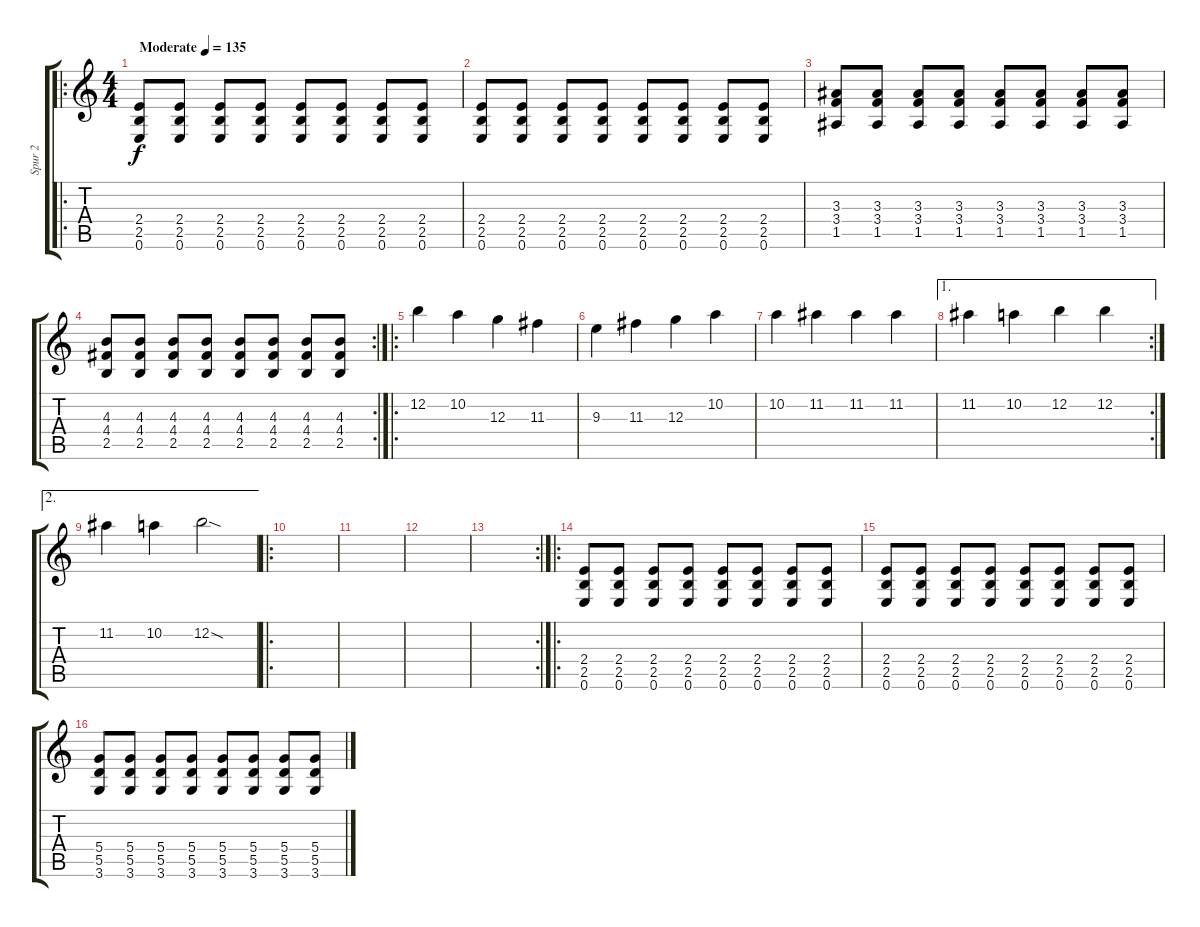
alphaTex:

\track ("Spur 2" "Spur 2") {instrument overdrivenguitar}
\staff {score tabs}
\tuning (E4 B3 G3 D3 A2 E2) {hide}
\ro
\ts (4 4)
\tempo (135 "Moderate")
\clef g2
\ks c
(2.4 2.5 0.6).8{dy f instrument overdrivenguitar} (2.4 2.5 0.6).8 (2.4 2.5 0.6).8 (2.4 2.5 0.6).8 (2.4 2.5 0.6).8 (2.4 2.5 0.6).8 (2.4 2.5 0.6).8 (2.4 2.5 0.6).8 |
(2.4 2.5 0.6).8 (2.4 2.5 0.6).8 (2.4 2.5 0.6).8 (2.4 2.5 0.6).8 (2.4 2.5 0.6).8 (2.4 2.5 0.6).8 (2.4 2.5 0.6).8 (2.4 2.5 0.6).8 |
(3.3 3.4 1.5).8 (3.3 3.4 1.5).8 (3.3 3.4 1.5).8 (3.3 3.4 1.5).8 (3.3 3.4 1.5).8 (3.3 3.4 1.5).8 (3.3 3.4 1.5).8 (3.3 3.4 1.5).8 |
\rc 2
(4.3 4.4 2.5).8 (4.3 4.4 2.5).8 (4.3 4.4 2.5).8 (4.3 4.4 2.5).8 (4.3 4.4 2.5).8 (4.3 4.4 2.5).8 (4.3 4.4 2.5).8 (4.3 4.4 2.5).8 |
\ro
12.2.4 10.2.4 12.3.4 11.3.4 |
9.3.4 11.3.4 12.3.4 10.2.4 |
10.2.4 11.2.4 11.2.4 11.2.4 |
\ae 1
\rc 2
11.2.4 10.2.4 12.2.4 12.2.4 |
\ae 2
11.2.4 10.2.4 12.2{sod}.2 |
\ro
|
|
|
\rc 2
|
\ro
(2.4 2.5 0.6).8 (2.4 2.5 0.6).8 (2.4 2.5 0.6).8 (2.4 2.5 0.6).8 (2.4 2.5 0.6).8 (2.4 2.5 0.6).8 (2.4 2.5 0.6).8 (2.4 2.5 0.6).8 |
(2.4 2.5 0.6).8 (2.4 2.5 0.6).8 (2.4 2.5 0.6).8 (2.4 2.5 0.6).8 (2.4 2.5 0.6).8 (2.4 2.5 0.6).8 (2.4 2.5 0.6).8 (2.4 2.5 0.6).8 |
(5.4 5.5 3.6).8 (5.4 5.5 3.6).8 (5.4 5.5 3.6).8 (5.4 5.5 3.6).8 (5.4 5.5 3.6).8 (5.4 5.5 3.6).8 (5.4 5.5 3.6).8 (5.4 5.5 3.6).8
